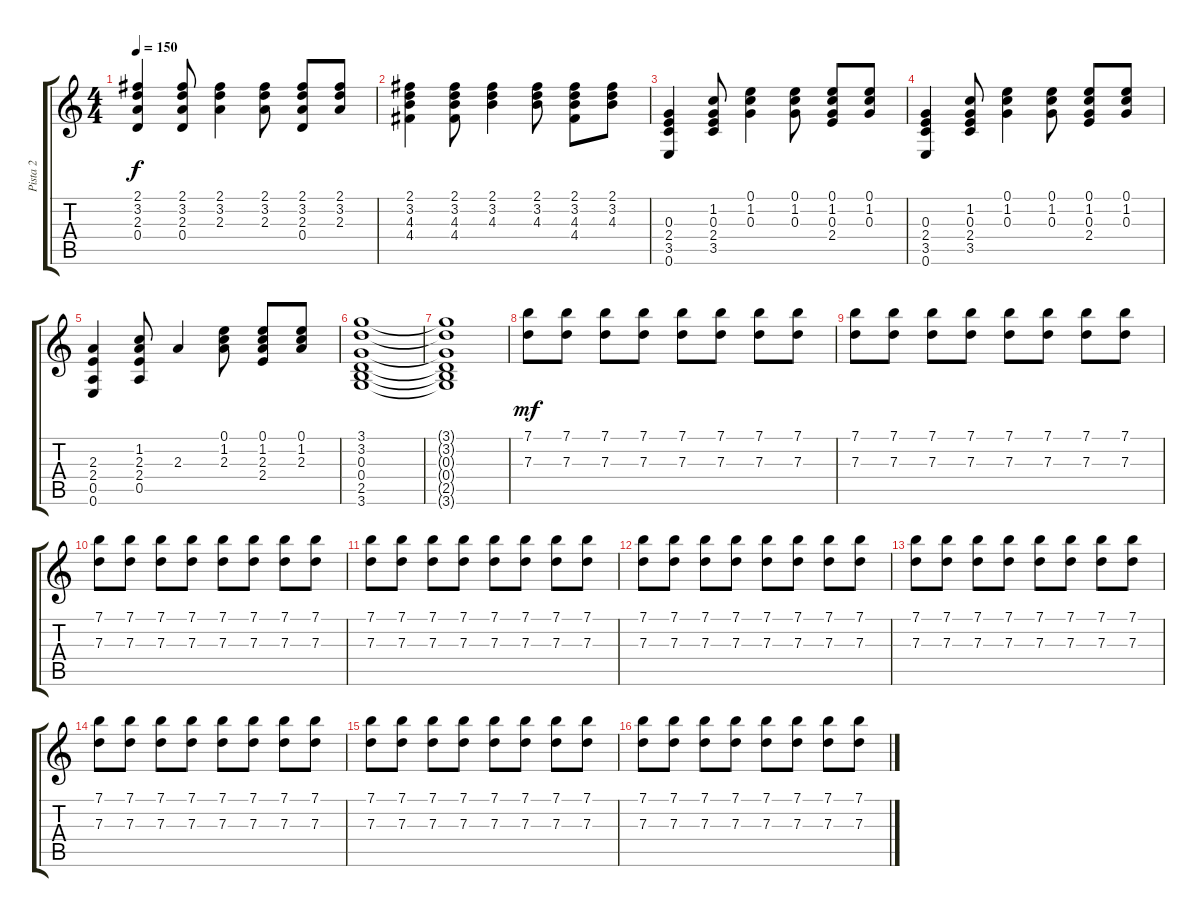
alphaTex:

\track ("Pista 2" "Pista 2") {instrument overdrivenguitar}
\staff {score tabs}
\tuning (E4 B3 G3 D3 A2 E2) {hide}
\ts (4 4)
\tempo 150
\clef g2
\ks c
(2.1 3.2 2.3 0.4).4{dy f} (2.1 3.2 2.3 0.4).8 (2.1 3.2 2.3).4 (2.1 3.2 2.3).8 (2.1 3.2 2.3 0.4).8 (2.1 3.2 2.3).8 |
(2.1 3.2 4.3 4.4).4 (2.1 3.2 4.3 4.4).8 (2.1 3.2 4.3).4 (2.1 3.2 4.3).8 (2.1 3.2 4.3 4.4).8 (2.1 3.2 4.3).8 |
(0.3 2.4 3.5 0.6).4 (1.2 0.3 2.4 3.5).8 (0.1 1.2 0.3).4 (0.1 1.2 0.3).8 (0.1 1.2 0.3 2.4).8 (0.1 1.2 0.3).8 |
(0.3 2.4 3.5 0.6).4 (1.2 0.3 2.4 3.5).8 (0.1 1.2 0.3).4 (0.1 1.2 0.3).8 (0.1 1.2 0.3 2.4).8 (0.1 1.2 0.3).8 |
(2.3 2.4 0.5 0.6).4 (1.2 2.3 2.4 0.5).8 2.3.4 (0.1 1.2 2.3).8 (0.1 1.2 2.3 2.4).8 (0.1 1.2 2.3).8 |
(3.1 3.2 0.3 0.4 2.5 3.6).1 |
(3.1{t} 3.2{t} 0.3{t} 0.4{t} 2.5{t} 3.6{t}).1{volume 10} |
(7.1 7.3).8{dy mf volume 12} (7.1 7.3).8 (7.1 7.3).8 (7.1 7.3).8 (7.1 7.3).8 (7.1 7.3).8 (7.1 7.3).8 (7.1 7.3).8 |
(7.1 7.3).8 (7.1 7.3).8 (7.1 7.3).8 (7.1 7.3).8 (7.1 7.3).8 (7.1 7.3).8 (7.1 7.3).8 (7.1 7.3).8 |
(7.1 7.3).8 (7.1 7.3).8 (7.1 7.3).8 (7.1 7.3).8 (7.1 7.3).8 (7.1 7.3).8 (7.1 7.3).8 (7.1 7.3).8 |
(7.1 7.3).8 (7.1 7.3).8 (7.1 7.3).8 (7.1 7.3).8 (7.1 7.3).8 (7.1 7.3).8 (7.1 7.3).8 (7.1 7.3).8 |
(7.1 7.3).8 (7.1 7.3).8 (7.1 7.3).8 (7.1 7.3).8 (7.1 7.3).8 (7.1 7.3).8 (7.1 7.3).8 (7.1 7.3).8 |
(7.1 7.3).8 (7.1 7.3).8 (7.1 7.3).8 (7.1 7.3).8 (7.1 7.3).8 (7.1 7.3).8 (7.1 7.3).8 (7.1 7.3).8 |
(7.1 7.3).8 (7.1 7.3).8 (7.1 7.3).8 (7.1 7.3).8 (7.1 7.3).8 (7.1 7.3).8 (7.1 7.3).8 (7.1 7.3).8 |
(7.1 7.3).8 (7.1 7.3).8 (7.1 7.3).8 (7.1 7.3).8 (7.1 7.3).8 (7.1 7.3).8 (7.1 7.3).8 (7.1 7.3).8 |
(7.1 7.3).8 (7.1 7.3).8 (7.1 7.3).8 (7.1 7.3).8 (7.1 7.3).8 (7.1 7.3).8 (7.1 7.3).8 (7.1 7.3).8
